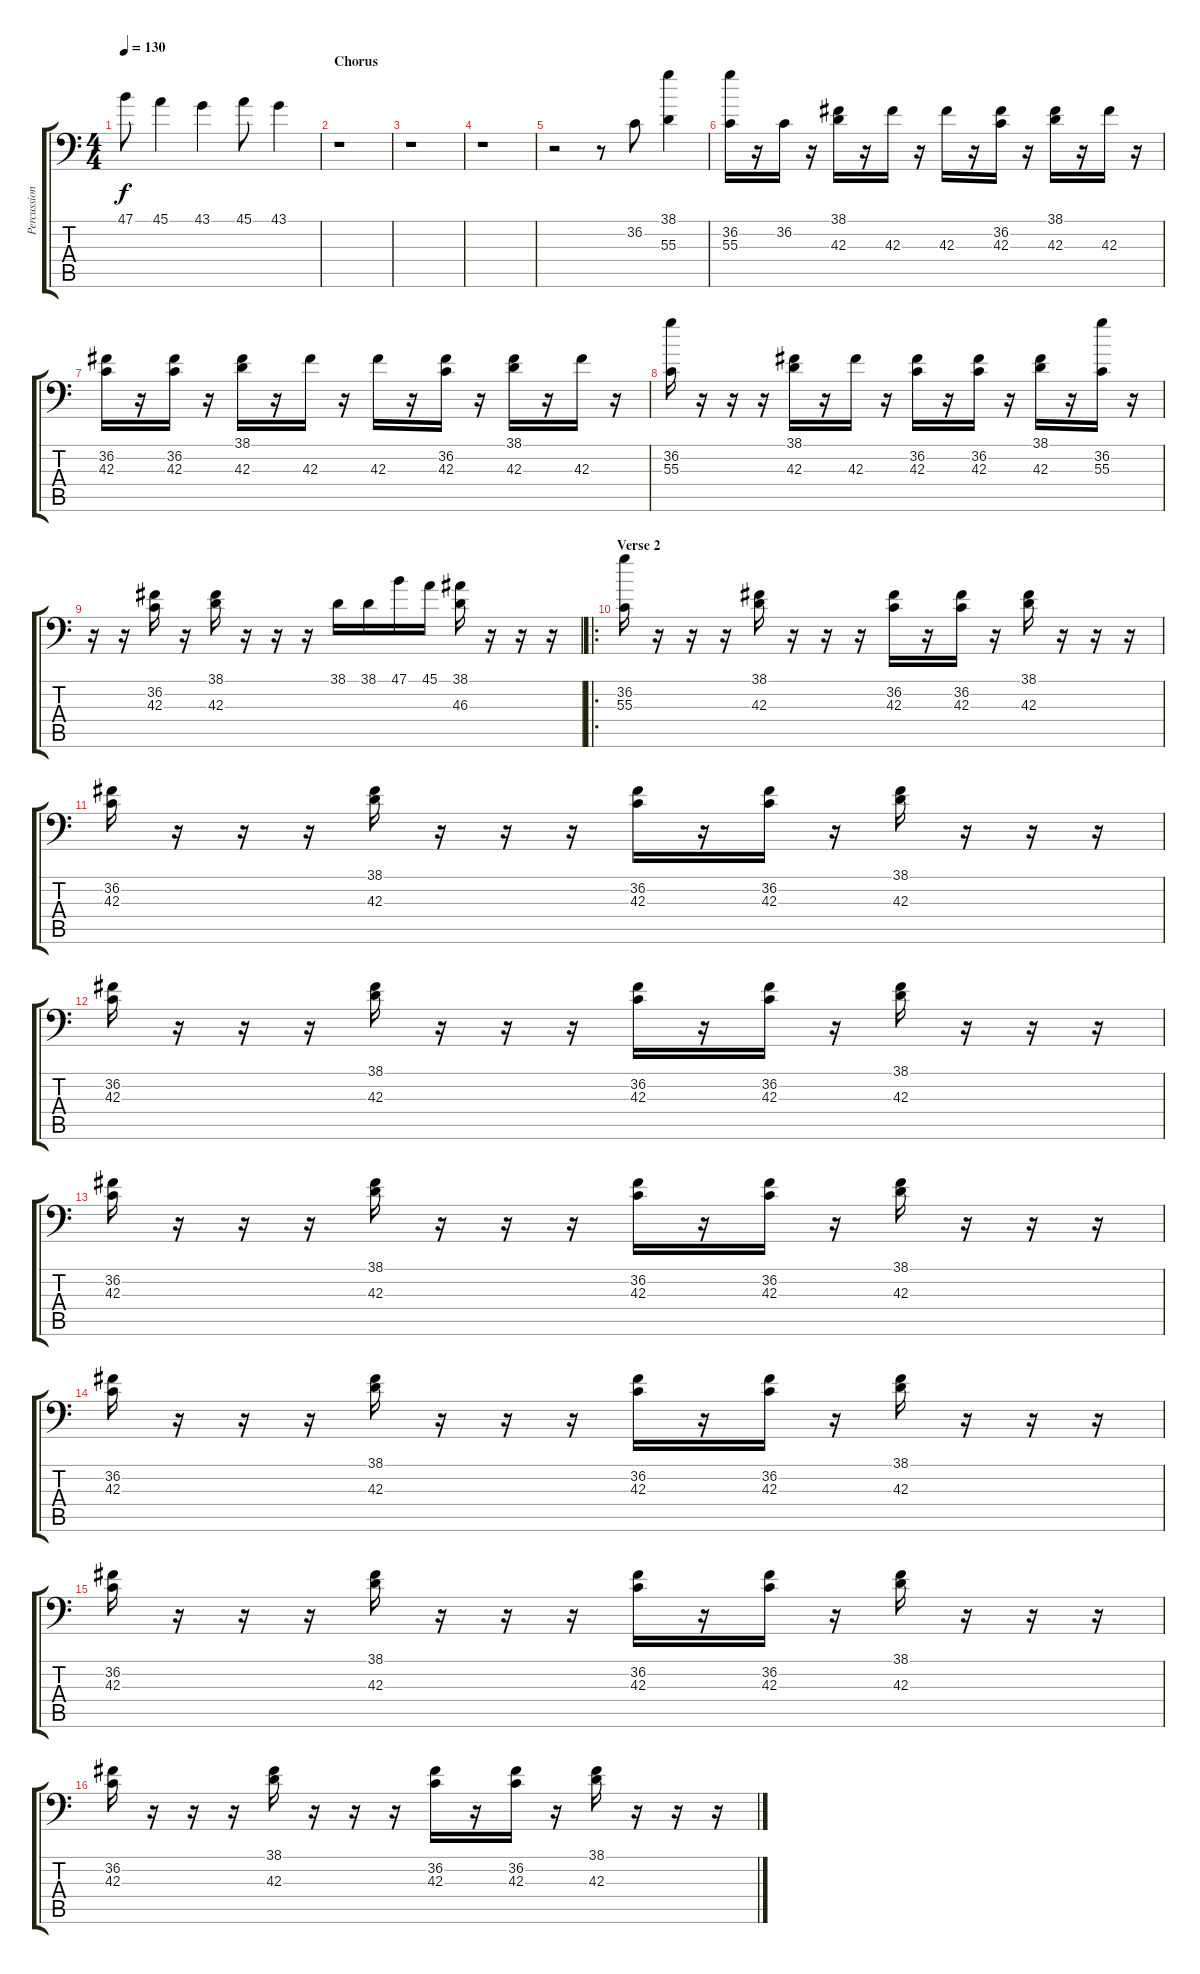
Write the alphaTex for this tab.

\track ("Percussioni" "Percussion") {instrument acousticgrandpiano}
\staff {score tabs}
\tuning (C-1 C-1 C-1 C-1 C-1 C-1) {hide}
\ts (4 4)
\tempo 130
\clef f4
\ks c
47.1.8{dy f} 45.1.4 43.1.4 45.1.8 43.1.4 |
\section ("" "Chorus")
r.1 |
r.1 |
r.1 |
r.2 r.8 36.2.8 (38.1 55.3).4 |
(36.2 55.3).16 r.16 36.2.16 r.16 (38.1 42.3).16 r.16 42.3.16 r.16 42.3.16 r.16 (36.2 42.3).16 r.16 (38.1 42.3).16 r.16 42.3.16 r.16 |
(36.2 42.3).16 r.16 (36.2 42.3).16 r.16 (38.1 42.3).16 r.16 42.3.16 r.16 42.3.16 r.16 (36.2 42.3).16 r.16 (38.1 42.3).16 r.16 42.3.16 r.16 |
(36.2 55.3).16 r.16 r.16 r.16 (38.1 42.3).16 r.16 42.3.16 r.16 (36.2 42.3).16 r.16 (36.2 42.3).16 r.16 (38.1 42.3).16 r.16 (36.2 55.3).16 r.16 |
r.16 r.16 (36.2 42.3).16 r.16 (38.1 42.3).16 r.16 r.16 r.16 38.1.16 38.1.16 47.1.16 45.1.16 (38.1 46.3).16 r.16 r.16 r.16 |
\ro
\section ("" "Verse 2")
(36.2 55.3).16 r.16 r.16 r.16 (38.1 42.3).16 r.16 r.16 r.16 (36.2 42.3).16 r.16 (36.2 42.3).16 r.16 (38.1 42.3).16 r.16 r.16 r.16 |
(36.2 42.3).16 r.16 r.16 r.16 (38.1 42.3).16 r.16 r.16 r.16 (36.2 42.3).16 r.16 (36.2 42.3).16 r.16 (38.1 42.3).16 r.16 r.16 r.16 |
(36.2 42.3).16 r.16 r.16 r.16 (38.1 42.3).16 r.16 r.16 r.16 (36.2 42.3).16 r.16 (36.2 42.3).16 r.16 (38.1 42.3).16 r.16 r.16 r.16 |
(36.2 42.3).16 r.16 r.16 r.16 (38.1 42.3).16 r.16 r.16 r.16 (36.2 42.3).16 r.16 (36.2 42.3).16 r.16 (38.1 42.3).16 r.16 r.16 r.16 |
(36.2 42.3).16 r.16 r.16 r.16 (38.1 42.3).16 r.16 r.16 r.16 (36.2 42.3).16 r.16 (36.2 42.3).16 r.16 (38.1 42.3).16 r.16 r.16 r.16 |
(36.2 42.3).16 r.16 r.16 r.16 (38.1 42.3).16 r.16 r.16 r.16 (36.2 42.3).16 r.16 (36.2 42.3).16 r.16 (38.1 42.3).16 r.16 r.16 r.16 |
(36.2 42.3).16 r.16 r.16 r.16 (38.1 42.3).16 r.16 r.16 r.16 (36.2 42.3).16 r.16 (36.2 42.3).16 r.16 (38.1 42.3).16 r.16 r.16 r.16
